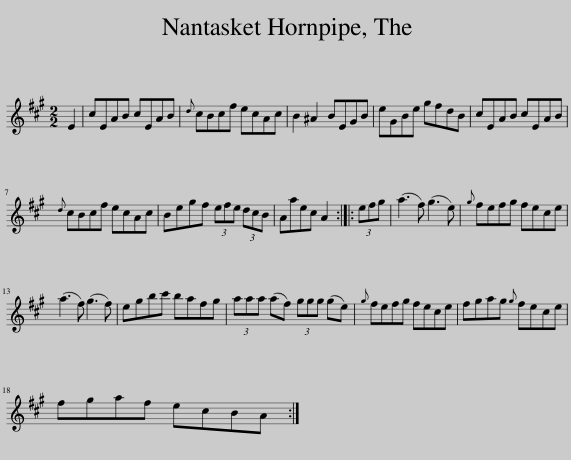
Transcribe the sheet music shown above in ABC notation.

X:1
L:1/8
M:2/2
I:linebreak $
K:A
V:1 treble
V:1
 E2 | cEAB cEAB |{d} cBcf ecAc | B2 ^A2 BEGB | eGBe gfdB | %5
 cEAB cEAB |${d} cBcf ecAc | Begf (3efe (3dcB | Aaec A2 :: (3efg | %10
 (a3 f) (g3 e) |{g} fefg fece |$ (a3 f) (g3 f) | egbc' bafg | (3aaa (af) (3ggg (ge) | %15
{g} fefg fece | fgag{g} fece |$ fgaf ecBA :| %18
